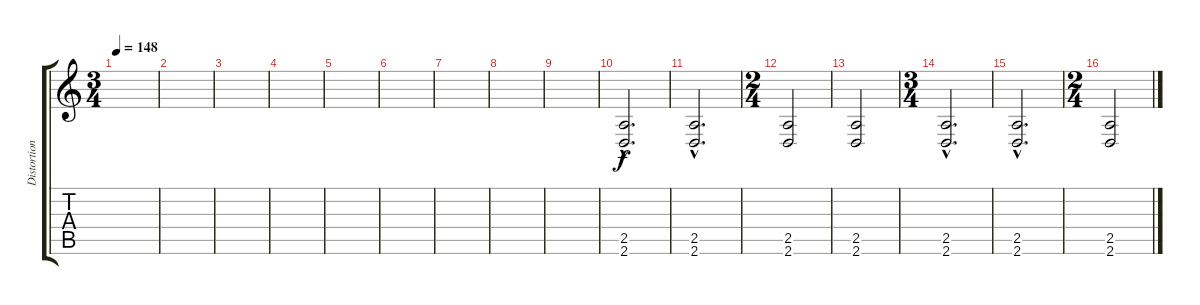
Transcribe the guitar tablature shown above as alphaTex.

\track ("Distortion Guitar" "Distortion") {instrument distortionguitar}
\staff {score tabs}
\tuning (D4 A3 F3 C3 G2 C2) {hide}
\ts (3 4)
\tempo 148
\clef g2
\ks c
|
|
|
|
|
|
|
|
|
(2.5{hac} 2.6{hac}).2{d} |
(2.5{hac} 2.6{hac}).2{d} |
\ts (2 4)
(2.5 2.6).2 |
(2.5 2.6).2 |
\ts (3 4)
(2.5{hac} 2.6{hac}).2{d} |
(2.5{hac} 2.6{hac}).2{d} |
\ts (2 4)
(2.5 2.6).2
